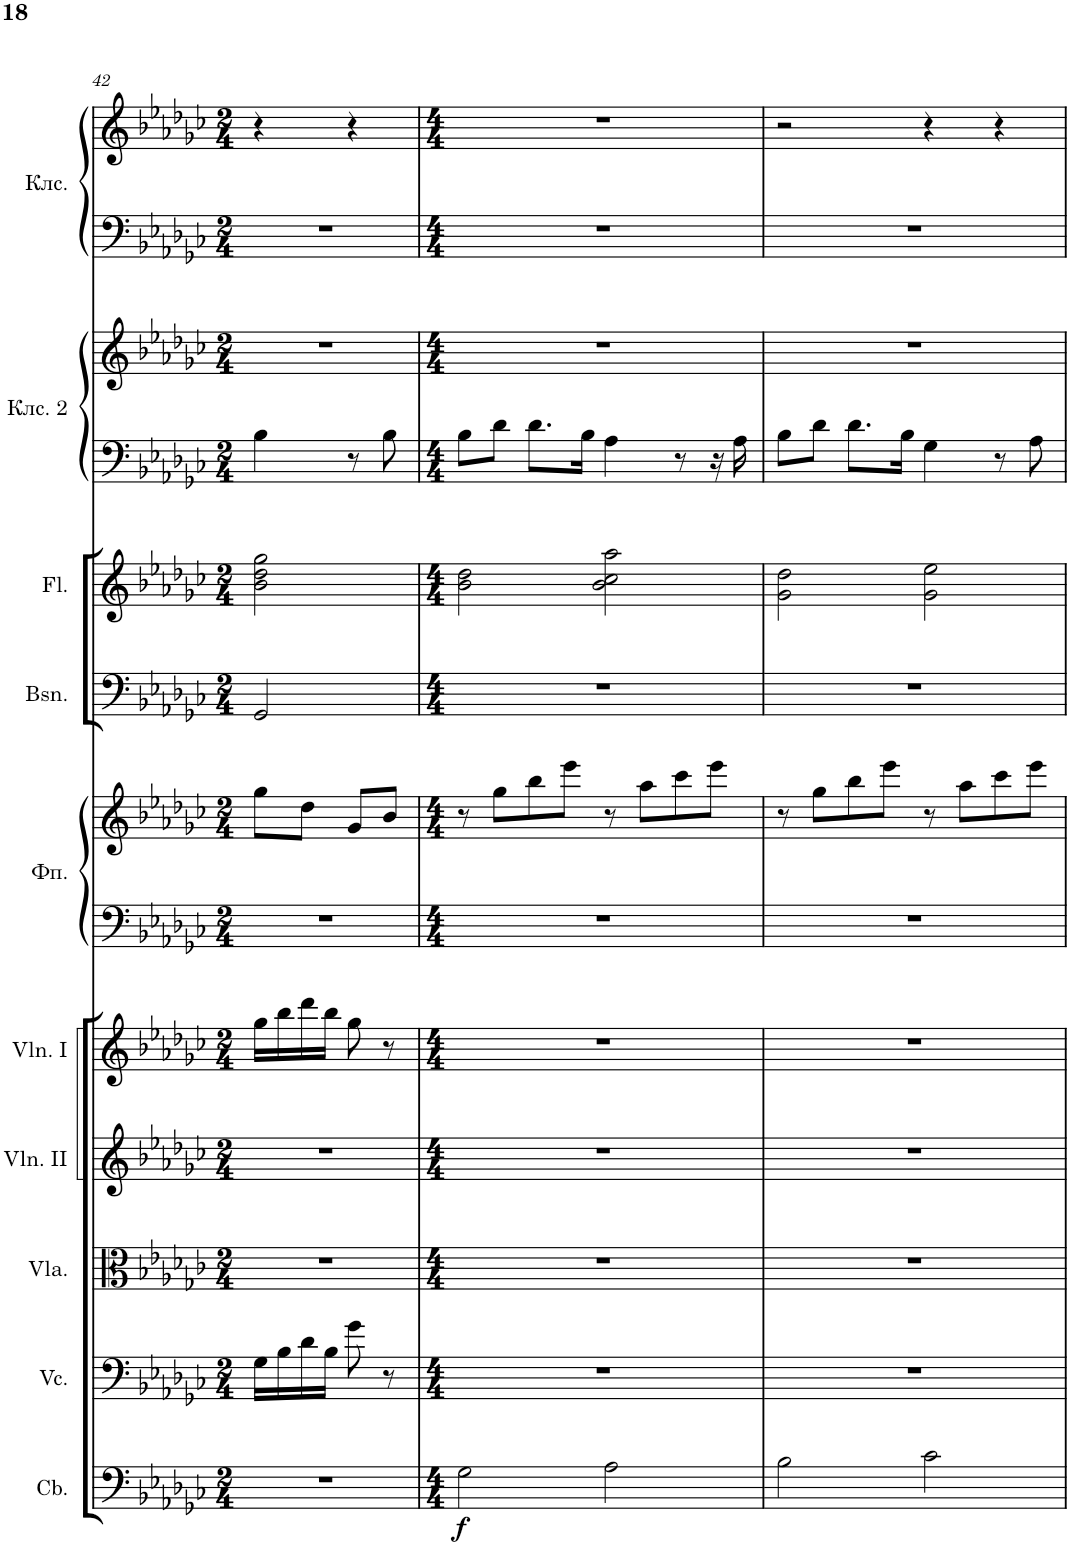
**kern	**dynam	**kern	**kern	**kern	**kern	**kern	**kern	**kern	**kern	**kern	**kern	**kern	**kern
*part10	*part10	*part9	*part8	*part7	*part6	*part5	*part5	*part4	*part3	*part2	*part2	*part1	*part1
*staff13	*staff13	*staff12	*staff11	*staff10	*staff9	*staff8	*staff7	*staff6	*staff5	*staff4	*staff3	*staff2	*staff1
*I"Contrabasses	*	*I"Violoncellos	*I"Violas	*I"Violins II	*I"Violins I	*I"Фортепиано	*	*I"Bassoons	*I"Flutes	*I"Клавесин 2	*	*I"Клавесин	*
*I'Cb.	*	*I'Vc.	*I'Vla.	*I'Vln. II	*I'Vln. I	*	*	*I'Bsn.	*I'Fl.	*	*	*	*
!!LO:PB:g=z
*clefF4	*	*clefF4	*clefC3	*clefG2	*clefG2	*clefF4	*clefG2	*clefF4	*clefG2	*clefF4	*clefG2	*clefF4	*clefG2
*Trd7c12	*	*	*	*	*	*	*	*	*	*	*	*	*
*k[b-e-a-d-g-c-]	*	*k[b-e-a-d-g-c-]	*k[b-e-a-d-g-c-]	*k[b-e-a-d-g-c-]	*k[b-e-a-d-g-c-]	*k[b-e-a-d-g-c-]	*k[b-e-a-d-g-c-]	*k[b-e-a-d-g-c-]	*k[b-e-a-d-g-c-]	*k[b-e-a-d-g-c-]	*k[b-e-a-d-g-c-]	*k[b-e-a-d-g-c-]	*k[b-e-a-d-g-c-]
*M2/4	*	*M2/4	*M2/4	*M2/4	*M2/4	*M2/4	*M2/4	*M2/4	*M2/4	*M2/4	*M2/4	*M2/4	*M2/4
=42	=42	=42	=42	=42	=42	=42	=42	=42	=42	=42	=42	=42	=42
2r	.	16G-\LL	2r	2r	16gg-\LL	2r	8gg-\L	2GG-/	2b-\ 2dd-\ 2gg-\	4B-\	2r	2r	4r
.	.	16B-\	.	.	16bb-\	.	.	.	.	.	.	.	.
.	.	16d-\	.	.	16ddd-\	.	8dd-\J	.	.	.	.	.	.
.	.	16B-\JJ	.	.	16bb-\JJ	.	.	.	.	.	.	.	.
.	.	8g-\	.	.	8gg-\	.	8g-/L	.	.	8r	.	.	4r
.	.	8r	.	.	8r	.	8b-/J	.	.	8B-\	.	.	.
=43	=43	=43	=43	=43	=43	=43	=43	=43	=43	=43	=43	=43	=43
*M4/4	*	*M4/4	*M4/4	*M4/4	*M4/4	*M4/4	*M4/4	*M4/4	*M4/4	*M4/4	*M4/4	*M4/4	*M4/4
!	!LO:DY:b	!	!	!	!	!	!	!	!	!	!	!	!
2G-\	f	1r	1r	1r	1r	1r	8r	1r	2b-\ 2dd-\	8B-\L	1r	1r	1r
.	.	.	.	.	.	.	8gg-\L	.	.	8d-\J	.	.	.
.	.	.	.	.	.	.	8bb-\	.	.	8.d-\L	.	.	.
.	.	.	.	.	.	.	8eee-\J	.	.	.	.	.	.
.	.	.	.	.	.	.	.	.	.	16B-\Jk	.	.	.
2A-\	.	.	.	.	.	.	8r	.	2b-\ 2cc-\ 2aa-\	4A-\	.	.	.
.	.	.	.	.	.	.	8aa-\L	.	.	.	.	.	.
.	.	.	.	.	.	.	8ccc-\	.	.	8r	.	.	.
.	.	.	.	.	.	.	8eee-\J	.	.	16r	.	.	.
.	.	.	.	.	.	.	.	.	.	16A-\	.	.	.
=44	=44	=44	=44	=44	=44	=44	=44	=44	=44	=44	=44	=44	=44
2B-\	.	1r	1r	1r	1r	1r	8r	1r	2g-\ 2dd-\	8B-\L	1r	1r	2r
.	.	.	.	.	.	.	8gg-\L	.	.	8d-\J	.	.	.
.	.	.	.	.	.	.	8bb-\	.	.	8.d-\L	.	.	.
.	.	.	.	.	.	.	8eee-\J	.	.	.	.	.	.
.	.	.	.	.	.	.	.	.	.	16B-\Jk	.	.	.
2c-\	.	.	.	.	.	.	8r	.	2g-\ 2ee-\	4G-\	.	.	4r
.	.	.	.	.	.	.	8aa-\L	.	.	.	.	.	.
.	.	.	.	.	.	.	8ccc-\	.	.	8r	.	.	4r
.	.	.	.	.	.	.	8eee-\J	.	.	8A-\	.	.	.
=	=	=	=	=	=	=	=	=	=	=	=	=	=
*-	*-	*-	*-	*-	*-	*-	*-	*-	*-	*-	*-	*-	*-
